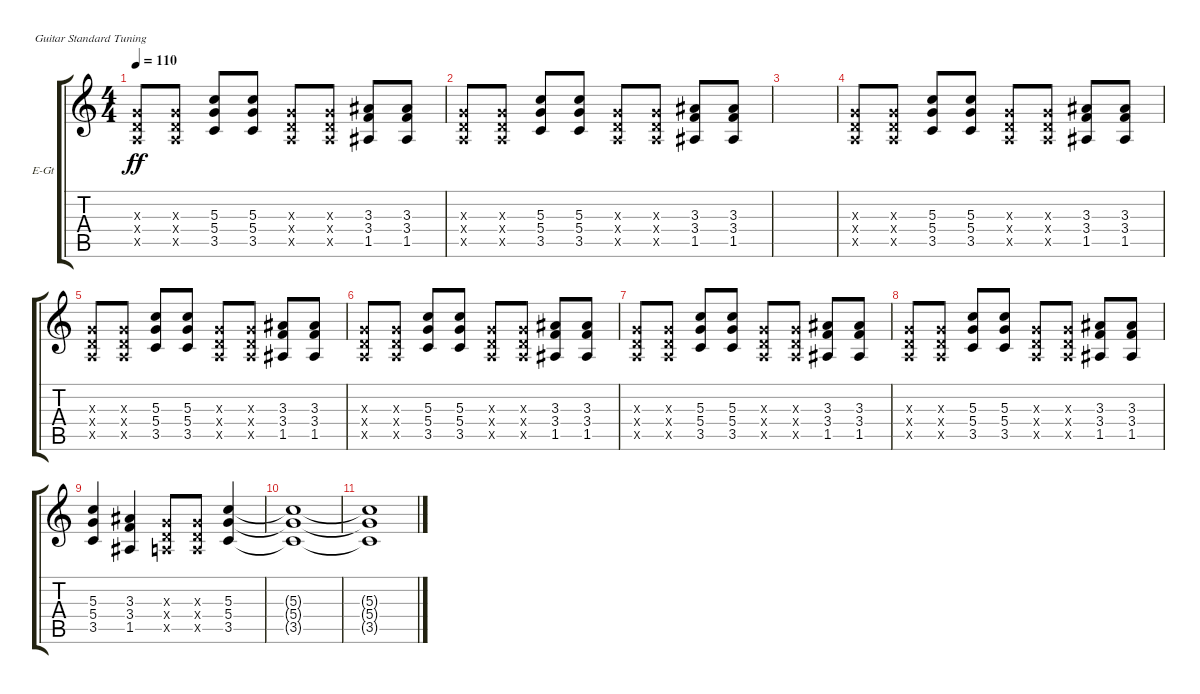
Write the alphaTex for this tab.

\defaultSystemsLayout 4
\bracketExtendMode groupsimilarinstruments
\firstSystemTrackNameOrientation horizontal
\otherSystemsTrackNameOrientation horizontal
\track ("Electric Guitar" "E-Gt") {instrument overdrivenguitar}
\staff {score tabs}
\tuning (E4 B3 G3 D3 A2 E2)
\ts (4 4)
\tempo 110
\clef g2
\scale
0.333333
\ks c
(0.3{x} 0.4{x} 0.5{x}).8{dy ff} (0.5{x} 0.4{x} 0.3{x}).8 (5.3 5.4 3.5).8 (5.3 5.4 3.5).8 (0.3{x} 0.4{x} 0.5{x}).8 (0.5{x} 0.4{x} 0.3{x}).8 (3.3 3.4 1.5).8 (3.3 3.4 1.5).8 |
\scale
0.333333 (0.3{x} 0.4{x} 0.5{x}).8 (0.5{x} 0.4{x} 0.3{x}).8 (5.3 5.4 3.5).8 (5.3 5.4 3.5).8 (0.3{x} 0.4{x} 0.5{x}).8 (0.5{x} 0.4{x} 0.3{x}).8 (3.3 3.4 1.5).8 (3.3 3.4 1.5).8 |
|
\scale
0.333333 (0.3{x} 0.4{x} 0.5{x}).8 (0.5{x} 0.4{x} 0.3{x}).8 (5.3 5.4 3.5).8 (5.3 5.4 3.5).8 (0.3{x} 0.4{x} 0.5{x}).8 (0.5{x} 0.4{x} 0.3{x}).8 (3.3 3.4 1.5).8 (3.3 3.4 1.5).8 |
\scale
0.333333 (0.3{x} 0.4{x} 0.5{x}).8 (0.5{x} 0.4{x} 0.3{x}).8 (5.3 5.4 3.5).8 (5.3 5.4 3.5).8 (0.3{x} 0.4{x} 0.5{x}).8 (0.5{x} 0.4{x} 0.3{x}).8 (3.3 3.4 1.5).8 (3.3 3.4 1.5).8 |
\scale
0.333333 (0.3{x} 0.4{x} 0.5{x}).8 (0.5{x} 0.4{x} 0.3{x}).8 (5.3 5.4 3.5).8 (5.3 5.4 3.5).8 (0.3{x} 0.4{x} 0.5{x}).8 (0.5{x} 0.4{x} 0.3{x}).8 (3.3 3.4 1.5).8 (3.3 3.4 1.5).8 |
\scale
0.333333 (0.3{x} 0.4{x} 0.5{x}).8 (0.5{x} 0.4{x} 0.3{x}).8 (5.3 5.4 3.5).8 (5.3 5.4 3.5).8 (0.3{x} 0.4{x} 0.5{x}).8 (0.5{x} 0.4{x} 0.3{x}).8 (3.3 3.4 1.5).8 (3.3 3.4 1.5).8 |
\scale
0.333333 (0.3{x} 0.4{x} 0.5{x}).8 (0.5{x} 0.4{x} 0.3{x}).8 (5.3 5.4 3.5).8 (5.3 5.4 3.5).8 (0.3{x} 0.4{x} 0.5{x}).8 (0.5{x} 0.4{x} 0.3{x}).8 (3.3 3.4 1.5).8 (3.3 3.4 1.5).8 |
(5.3 5.4 3.5).4 (3.3 3.4 1.5).4 (0.3{x} 0.4{x} 0.5{x}).8 (0.5{x} 0.4{x} 0.3{x}).8 (5.3 5.4 3.5).4 |
(5.3{t} 5.4{t} 3.5{t}).1 |
(5.3{t} 5.4{t} 3.5{t}).1
